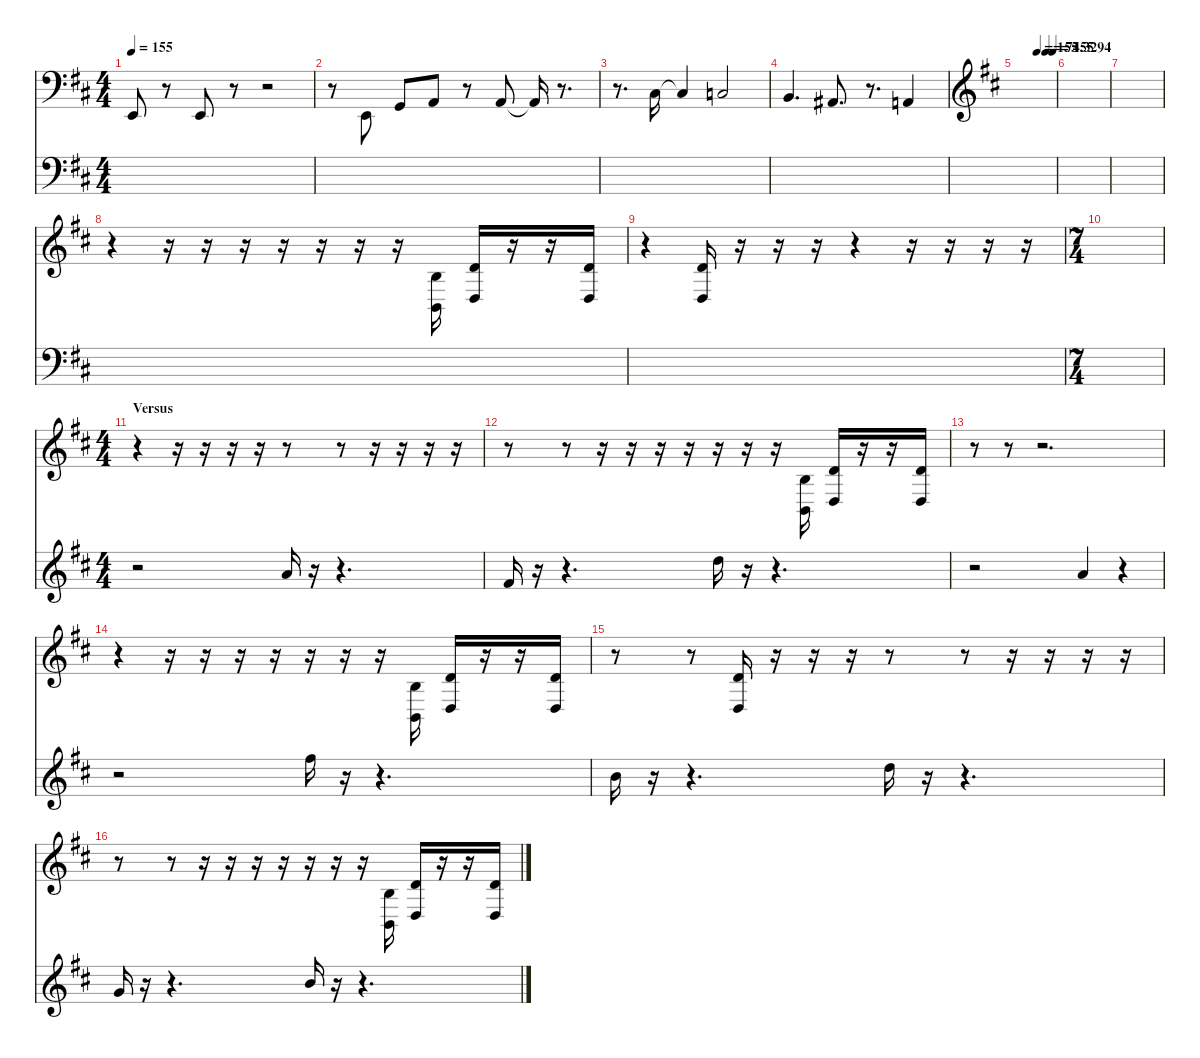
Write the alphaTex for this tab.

\hideDynamics
\bracketExtendMode nobrackets
\singleTrackTrackNamePolicy hidden
\multiTrackTrackNamePolicy hidden
\otherSystemsTrackNameOrientation horizontal
\track ("SynthBass" "S-Sth") {instrument synthbass1}
\staff {score}
\tuning (E4 B3 G3 D3 A2 E2)
\displaytranspose 0
\ts (4 4)
\tempo 155
\clef f4
\scale
0.333333
\ks d
0.6{acc forcenatural}.8{dy mp beam Up} r.8{beam Up} 0.6{acc forcenatural}.8{beam Up} r.8{beam Up} r.2{beam Up} |
\scale
0.333333 r.8{beam Down} 0.6{acc forcenatural}.8{beam Up} 3.6{acc forcenatural}.8{beam Up} 5.6{acc forcenatural}.8{beam Up} r.8{beam Up} 0.5{acc forcenatural}.8{beam Up} 0.5{t acc forcenatural}.16{beam Up} r.8{d beam Up} |
\scale
0.333333 r.8{d beam Down} 4.5{acc #}.16{beam Up} 4.5{t acc #}.4{beam Up} 3.5{acc forcenatural}.2{beam Up} |
\scale
0.333333 2.5{acc forcenatural}.4{d beam Up} 1.5{acc #}.8{d beam Up} r.8{d beam Up} 0.5{acc forcenatural}.4{beam Up} |
\tempo (155 0.53125)
\tempo (74.3294 0.75)
\tempo (155 0.925)
\clef g2
\scale
0.333333 |
\scale
0.333333 |
\scale
0.333333 |
r.4{beam Down} r.16{beam Down} r.16{beam Down} r.16{beam Down} r.16{beam Down} r.16{beam Down} r.16{beam Down} r.16{beam Down} (4.3{acc forcenatural} 2.5{acc forcenatural}).16{beam Up} (7.3{acc forcenatural} 5.5{acc forcenatural}).16{beam Up} r.16{beam Up} r.16{beam Up} (3.2{acc forcenatural} 0.4{acc forcenatural}).16{beam Up} |
\scale
0.333333 r.4{beam Down} (3.2{acc forcenatural} 0.4{acc forcenatural}).16{beam Up} r.16{beam Up} r.16{beam Up} r.16{beam Up} r.4{beam Up} r.16{beam Up} r.16{beam Up} r.16{beam Up} r.16{beam Up} |
\ts (7 4)
\scale
0.333333 |
\ts (4 4)
\section ("" "Versus")
r.4{beam Down} r.16{beam Down} r.16{beam Down} r.16{beam Down} r.16{beam Down} r.8{beam Down} r.8{beam Down} r.16{beam Down} r.16{beam Down} r.16{beam Down} r.16{beam Down} |
r.8{beam Down} r.8{beam Down} r.16{beam Down} r.16{beam Down} r.16{beam Down} r.16{beam Down} r.16{beam Down} r.16{beam Down} r.16{beam Down} (4.3{acc forcenatural} 2.5{acc forcenatural}).16{beam Up} (7.3{acc forcenatural} 5.5{acc forcenatural}).16{beam Up} r.16{beam Up} r.16{beam Up} (3.2{acc forcenatural} 0.4{acc forcenatural}).16{beam Up} |
r.8{beam Down} r.8{beam Down} r.2{d beam Down} |
r.4{beam Down} r.16{beam Down} r.16{beam Down} r.16{beam Down} r.16{beam Down} r.16{beam Down} r.16{beam Down} r.16{beam Down} (4.3{acc forcenatural} 2.5{acc forcenatural}).16{beam Up} (7.3{acc forcenatural} 5.5{acc forcenatural}).16{beam Up} r.16{beam Up} r.16{beam Up} (3.2{acc forcenatural} 0.4{acc forcenatural}).16{beam Up} |
r.8{beam Down} r.8{beam Down} (3.2{acc forcenatural} 0.4{acc forcenatural}).16{beam Up} r.16{beam Up} r.16{beam Up} r.16{beam Up} r.8{beam Up} r.8{beam Up} r.16{beam Up} r.16{beam Up} r.16{beam Up} r.16{beam Up} |
r.8{beam Down} r.8{beam Down} r.16{beam Down} r.16{beam Down} r.16{beam Down} r.16{beam Down} r.16{beam Down} r.16{beam Down} r.16{beam Down} (4.3{acc forcenatural} 2.5{acc forcenatural}).16{beam Up} (7.3{acc forcenatural} 5.5{acc forcenatural}).16{beam Up} r.16{beam Up} r.16{beam Up} (3.2{acc forcenatural} 0.4{acc forcenatural}).16{beam Up}
\staff {score}
\tuning (E4 B3 G3 D3 A2 E2)
\displaytranspose 0
\clef f4
\ottava regular
\simile none
\ks d
|
|
|
|
|
|
|
|
|
|
\clef g2
r.2{beam Down} 5.1{acc forcenatural}.16{beam Up} r.16{beam Up} r.4{d beam Up} |
2.1{acc #}.16{beam Up} r.16{beam Up} r.4{d beam Up} 10.1{acc forcenatural}.16{beam Down} r.16{beam Down} r.4{d beam Down} |
r.2{beam Down} 5.1{acc forcenatural}.4{beam Up} r.4{beam Up} |
r.2{beam Down} 14.1{acc #}.16{beam Down} r.16{beam Down} r.4{d beam Down} |
7.1{acc forcenatural}.16{beam Down} r.16{beam Down} r.4{d beam Down} 10.1{acc forcenatural}.16{beam Down} r.16{beam Down} r.4{d beam Down} |
3.1{acc forcenatural}.16{beam Up} r.16{beam Up} r.4{d beam Up} 7.1{acc forcenatural}.16{beam Up} r.16{beam Up} r.4{d beam Up}
